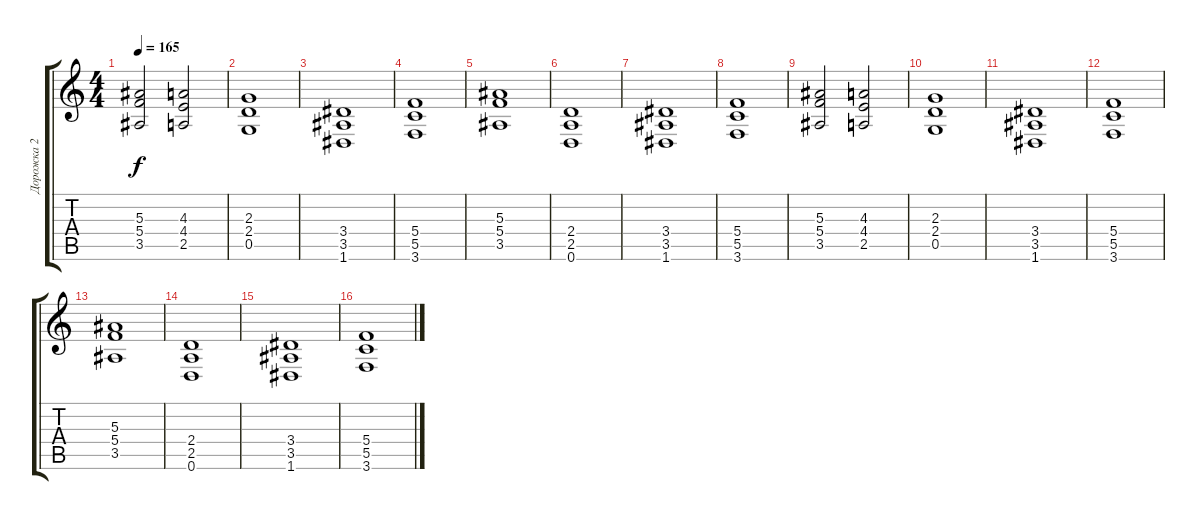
\track ("Дорожка 2" "Дорожка 2") {instrument distortionguitar}
\staff {score tabs}
\tuning (D4 A3 F3 C3 G2 D2) {hide}
\ts (4 4)
\tempo 165
\clef g2
\ks c
(5.3 5.4 3.5).2{dy f} (4.3 4.4 2.5).2 |
(2.3 2.4 0.5).1 |
(3.4 3.5 1.6).1 |
(5.4 5.5 3.6).1 |
(5.3 5.4 3.5).1 |
(2.4 2.5 0.6).1 |
(3.4 3.5 1.6).1 |
(5.4 5.5 3.6).1 |
(5.3 5.4 3.5).2 (4.3 4.4 2.5).2 |
(2.3 2.4 0.5).1 |
(3.4 3.5 1.6).1 |
(5.4 5.5 3.6).1 |
(5.3 5.4 3.5).1 |
(2.4 2.5 0.6).1 |
(3.4 3.5 1.6).1 |
(5.4 5.5 3.6).1
